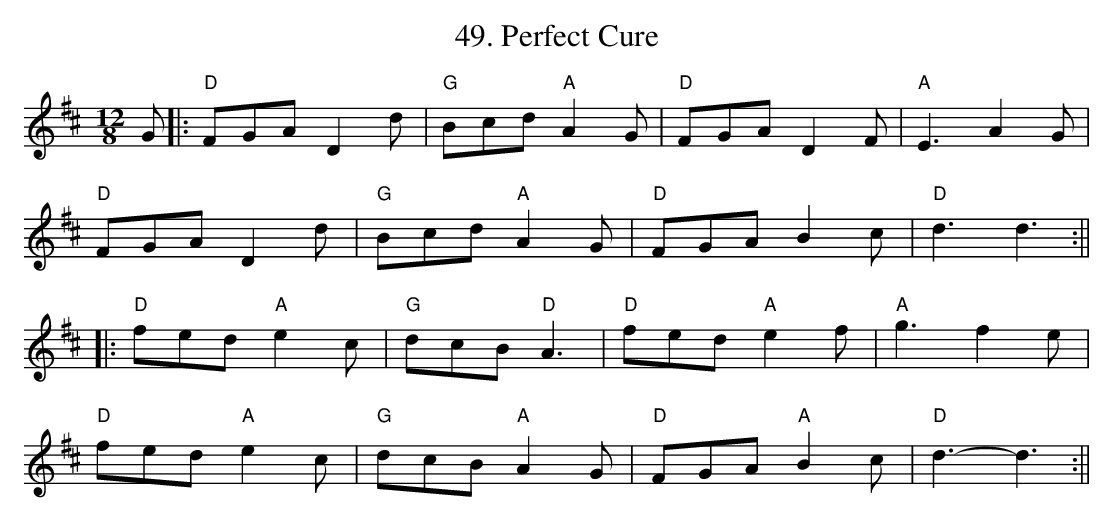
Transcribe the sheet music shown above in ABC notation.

X:1
T: 49. Perfect Cure
M: 12/8
L: 1/8
K:Dmaj
G |: "D"FGA D2d |"G" Bcd "A"A2G | "D"FGA D2F | "A"E3 A2G |
"D"FGA D2d | "G"Bcd "A"A2G | "D"FGA B2c | "D"d3 d3 :||
|: "D"fed "A"e2c | "G"dcB "D"A3 | "D"fed "A"e2f | "A"g3 f2e |
"D"fed "A"e2c | "G"dcB "A"A2G | "D"FGA "A"B2c | "D"d3-d3 :||
